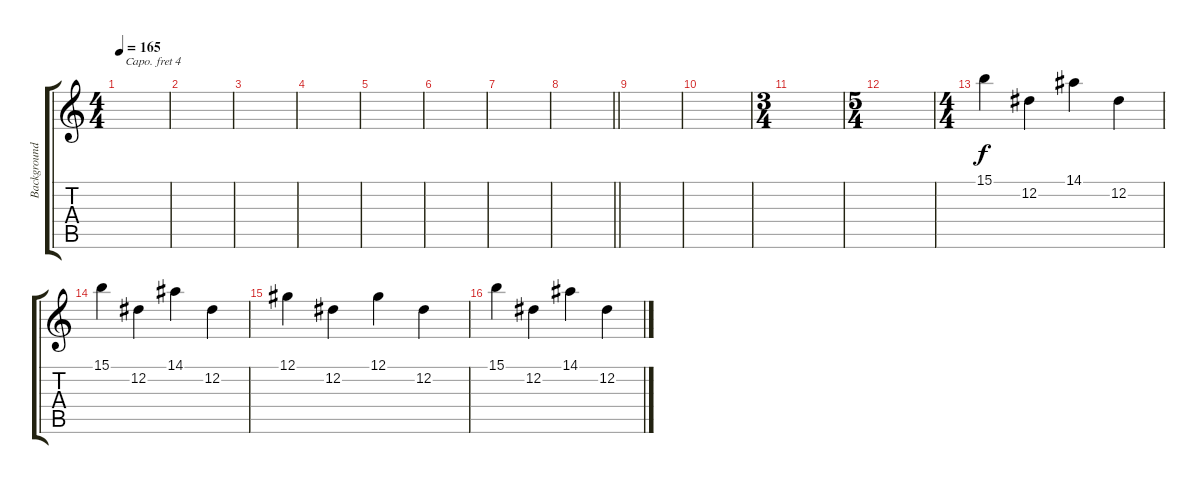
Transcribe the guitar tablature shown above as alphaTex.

\track ("Background" "Background") {instrument acousticgrandpiano}
\staff {score tabs}
\capo 4
\tuning (E4 B3 G3 D3 A2 E2) {hide}
\ts (4 4)
\tempo 165
\clef g2
\ks c
|
|
|
|
|
|
|
\barLineRight lightlight
|
|
|
\ts (3 4)
|
\ts (5 4)
|
\ts (4 4)
15.1.4 12.2.4 14.1.4 12.2.4 |
15.1.4 12.2.4 14.1.4 12.2.4 |
12.1.4 12.2.4 12.1.4 12.2.4 |
15.1.4 12.2.4 14.1.4 12.2.4
